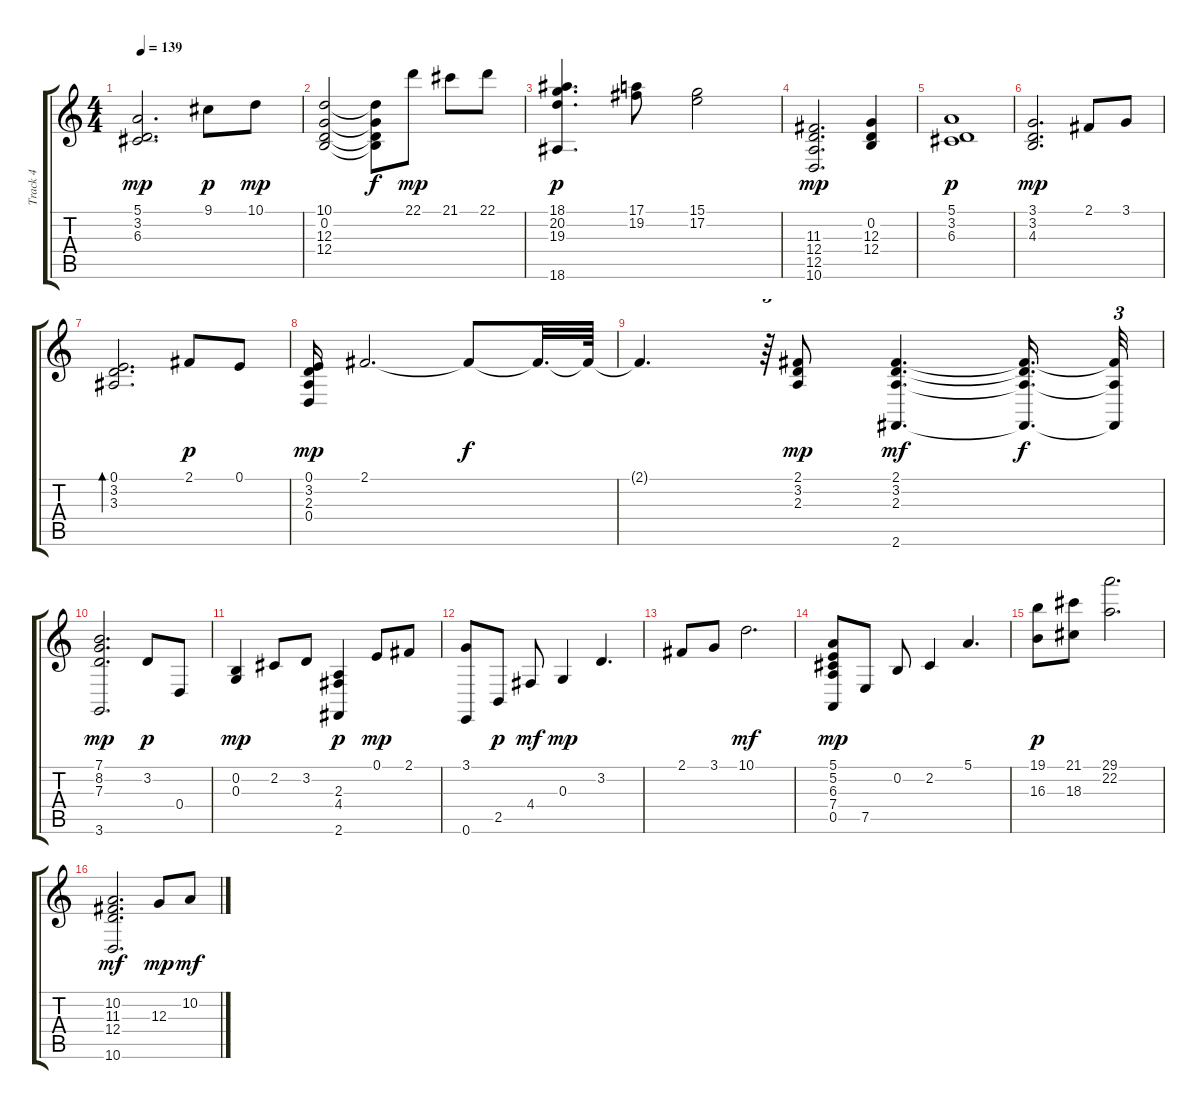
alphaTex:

\track ("Track 4" "Track 4") {instrument acousticgrandpiano}
\staff {score tabs}
\tuning (E4 B3 G3 D3 A2 E2) {hide}
\ts (4 4)
\tempo 139
\clef g2
\ks c
(5.1 3.2 6.3).2{d dy mp} 9.1.8{dy p} 10.1.8{dy mp} |
(10.1 0.2 12.3 12.4).2 (10.1{t} 0.2{t} 12.3{t} 12.4{t}).8{dy f} 22.1.8{dy mp} 21.1.8 22.1.8 |
(18.1 20.2 19.3 18.6).4{d dy p} (17.1 19.2).8 (15.1 17.2).2 |
(11.3 12.4 12.5 10.6).2{d dy mp} (0.2 12.3 12.4).4 |
(5.1 3.2 6.3).1{dy p} |
(3.1 3.2 4.3).2{d dy mp} 2.1.8 3.1.8 |
(0.1 3.2 3.3).2{d bd 240} 2.1.8{dy p} 0.1.8 |
(0.1 3.2 2.3 0.4).16{dy mp} 2.1.2{d} 2.1{t}.8{dy f} 2.1{t}.32{d} 2.1{t}.64 |
2.1{t}.4{d} r.64{tu (3 2)} (2.1 3.2 2.3).8{dy mp} (2.1 3.2 2.3 2.6).4{d dy mf} (2.1{t} 3.2{t} 2.3{t} 2.6{t}).16{d dy f} (2.1{t} 2.3{t} 2.6{t}).32{tu (3 2)} |
(7.1 8.2 7.3 3.6).2{d dy mp} 3.2.8{dy p} 0.4.8 |
(0.2 0.3).4{dy mp} 2.2.8 3.2.8 (2.3 4.4 2.6).4{dy p} 0.1.8{dy mp} 2.1.8 |
(3.1 0.6).8 2.5.8{dy p} 4.4.8{dy mf} 0.3.4{dy mp} 3.2.4{d} |
2.1.8 3.1.8 10.1.2{d dy mf} |
(5.1 5.2 6.3 7.4 0.5).8{dy mp} 7.5.8 0.2.8 2.2.4 5.1.4{d} |
(19.1 16.3).8{dy p} (21.1 18.3).8 (29.1 22.2).2{d} |
(10.2 11.3 12.4 10.6).2{d dy mf} 12.3.8{dy mp} 10.2.8{dy mf}
